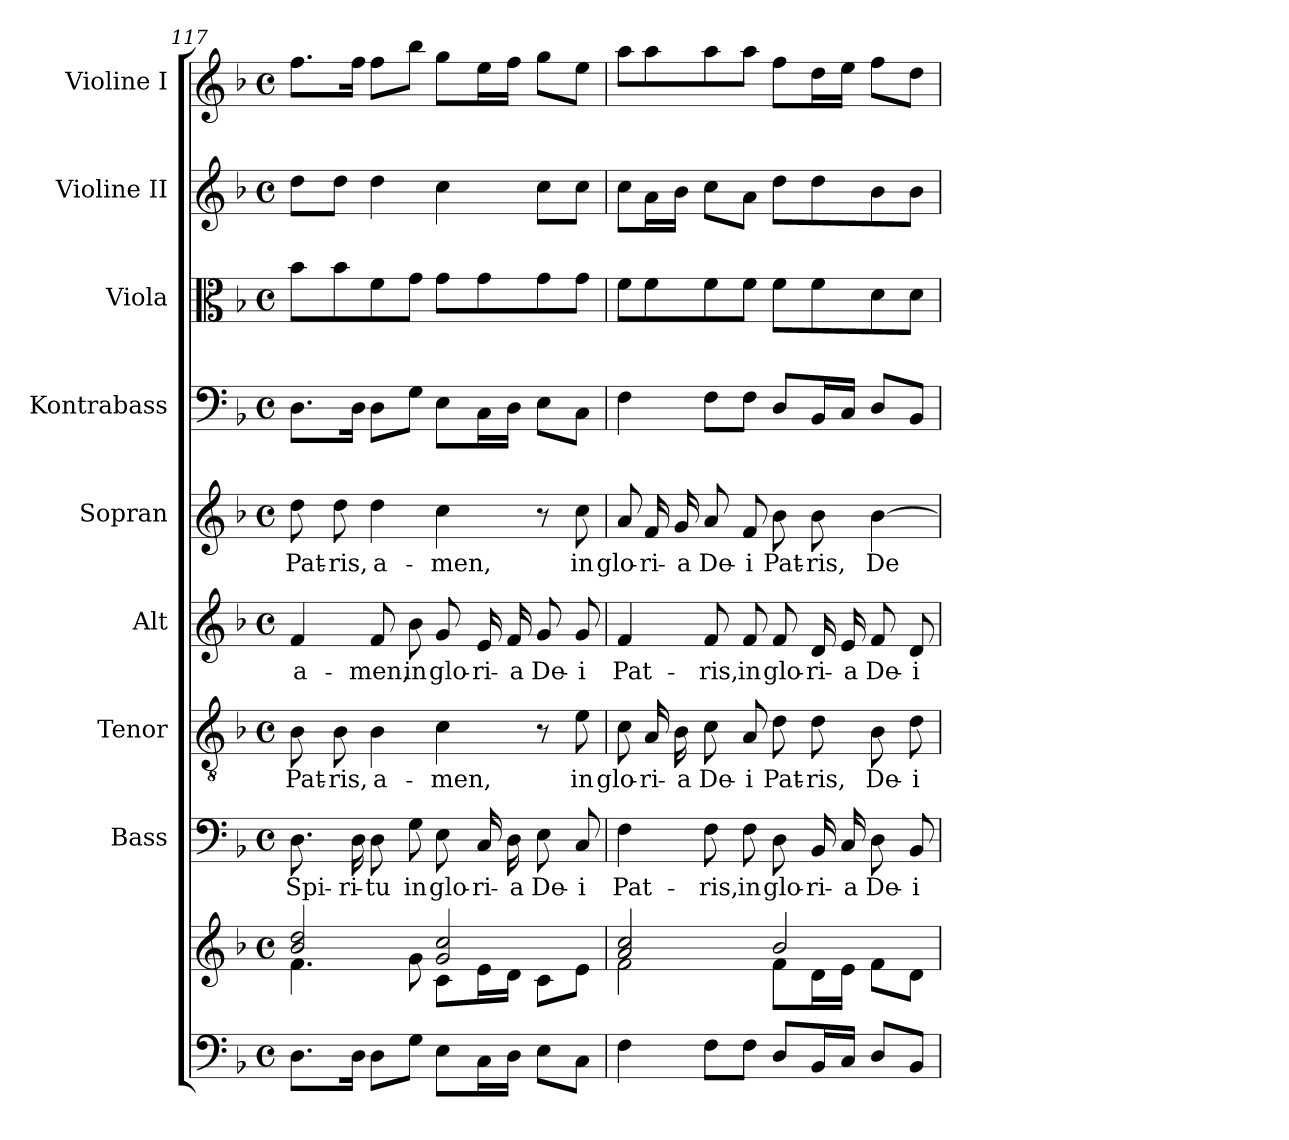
**kern	**kern	**kern	**text	**kern	**text	**kern	**text	**kern	**text	**kern	**kern	**kern	**kern
*part9	*part9	*part8	*part8	*part7	*part7	*part6	*part6	*part5	*part5	*part4	*part3	*part2	*part1
*staff10	*staff9	*staff8	*staff8	*staff7	*staff7	*staff6	*staff6	*staff5	*staff5	*staff4	*staff3	*staff2	*staff1
*	*	*I"Bass	*	*I"Tenor	*	*I"Alt	*	*I"Sopran	*	*I"Kontrabass	*I"Viola	*I"Violine II	*I"Violine I
*	*	*I'B.	*	*I'T.	*	*I'A.	*	*I'S.	*	*I'Kb.	*I'Vla.	*I'Vl. II	*I'Vl. I
!!LO:PB:g=z
*clefF4	*clefG2	*clefF4	*	*clefGv2	*	*clefG2	*	*clefG2	*	*clefF4	*clefC3	*clefG2	*clefG2
*	*	*	*	*	*	*	*	*	*	*ITrd7c12	*	*	*
*k[b-]	*k[b-]	*k[b-]	*	*k[b-]	*	*k[b-]	*	*k[b-]	*	*k[b-]	*k[b-]	*k[b-]	*k[b-]
*F:	*F:	*F:	*	*F:	*	*F:	*	*F:	*	*F:	*F:	*F:	*F:
*M4/4	*M4/4	*M4/4	*	*M4/4	*	*M4/4	*	*M4/4	*	*M4/4	*M4/4	*M4/4	*M4/4
*met(c)	*met(c)	*met(c)	*	*met(c)	*	*met(c)	*	*met(c)	*	*met(c)	*met(c)	*met(c)	*met(c)
=117	=117	=117	=117	=117	=117	=117	=117	=117	=117	=117	=117	=117	=117
*	*^	*	*	*	*	*	*	*	*	*	*	*	*
!	!	!	!	!LO:LY:b	!	!LO:LY:b	!	!LO:LY:b	!	!LO:LY:b	!	!	!	!
8.D\L	2b-/ 2dd/	4.f\	8.D\	Spi-	8B-\	-Pat-	4f/	a-	8dd\	Pat-	8.DD\L	8b-\L	8dd\L	8.ff\L
!	!	!	!	!	!	!LO:LY:b	!	!	!	!LO:LY:b	!	!	!	!
.	.	.	.	.	8B-\	-ris,	.	.	8dd\	-ris,	.	8b-\	8dd\J	.
!	!	!	!	!LO:LY:b	!	!	!	!	!	!	!	!	!	!
16D\Jk	.	.	16D\	-ri-	.	.	.	.	.	.	16DD\Jk	.	.	16ff\Jk
!	!	!	!	!LO:LY:b	!	!LO:LY:b	!	!LO:LY:b	!	!LO:LY:b	!	!	!	!
8D\L	.	.	8D\	-tu	4B-\	a-	8f/	-men,	4dd\	a-	8DD\L	8f\	4dd\	8ff\L
!	!	!	!	!LO:LY:b	!	!	!	!LO:LY:b	!	!	!	!	!	!
8G\J	.	8g\	8G\	in	.	.	8b-\	in	.	.	8GG\J	8g\J	.	8bb-\J
!	!	!	!	!LO:LY:b	!	!LO:LY:b	!	!LO:LY:b	!	!LO:LY:b	!	!	!	!
8E\L	2g/ 2cc/	8c\L	8E\	glo-	4c\	-men,	8g/	glo-	4cc\	-men,	8EE\L	8g\L	4cc\	8gg\L
!	!	!	!	!LO:LY:b	!	!	!	!LO:LY:b	!	!	!	!	!	!
16C\L	.	16e\L	16C/	-ri-	.	.	16e/	-ri-	.	.	16CC\L	8g\	.	16ee\L
!	!	!	!	!LO:LY:b	!	!	!	!LO:LY:b	!	!	!	!	!	!
16D\JJ	.	16d\JJ	16D\	-a	.	.	16f/	-a	.	.	16DD\JJ	.	.	16ff\JJ
!	!	!	!	!LO:LY:b	!	!	!	!LO:LY:b	!	!	!	!	!	!
8E\L	.	8c\L	8E\	De-	8r	.	8g/	De-	8r	.	8EE\L	8g\	8cc\L	8gg\L
!	!	!	!	!LO:LY:b	!	!LO:LY:b	!	!LO:LY:b	!	!LO:LY:b	!	!	!	!
8C\J	.	8e\J	8C/	-i	8e\	in	8g/	-i	8cc\	in	8CC\J	8g\J	8cc\J	8ee\J
=118	=118	=118	=118	=118	=118	=118	=118	=118	=118	=118	=118	=118	=118	=118
!	!	!	!	!LO:LY:b	!	!LO:LY:b	!	!LO:LY:b	!	!LO:LY:b	!	!	!	!
4F\	2a/ 2cc/	2f\	4F\	Pat-	8c\	glo-	4f/	Pat-	8a/	glo-	4FF\	8f\L	8cc\L	8aa\L
!	!	!	!	!	!	!LO:LY:b	!	!	!	!LO:LY:b	!	!	!	!
.	.	.	.	.	16A/	-ri-	.	.	16f/	-ri-	.	8f\	16a\L	8aa\
!	!	!	!	!	!	!LO:LY:b	!	!	!	!LO:LY:b	!	!	!	!
.	.	.	.	.	16B-\	-a	.	.	16g/	-a	.	.	16b-\JJ	.
!	!	!	!	!LO:LY:b	!	!LO:LY:b	!	!LO:LY:b	!	!LO:LY:b	!	!	!	!
8F\L	.	.	8F\	-ris,	8c\	De-	8f/	-ris,	8a/	De-	8FF\L	8f\	8cc\L	8aa\
!	!	!	!	!LO:LY:b	!	!LO:LY:b	!	!LO:LY:b	!	!LO:LY:b	!	!	!	!
8F\J	.	.	8F\	in	8A/	-i	8f/	in	8f/	-i	8FF\J	8f\J	8a\J	8aa\J
!	!	!	!	!LO:LY:b	!	!LO:LY:b	!	!LO:LY:b	!	!LO:LY:b	!	!	!	!
8D/L	2b-/	8f\L	8D\	glo-	8d\	Pat-	8f/	glo-	8b-\	Pat-	8DD/L	8f\L	8dd\L	8ff\L
!	!	!	!	!LO:LY:b	!	!LO:LY:b	!	!LO:LY:b	!	!LO:LY:b	!	!	!	!
16BB-/L	.	16d\L	16BB-/	-ri-	8d\	-ris,	16d/	-ri-	8b-\	-ris,	16BBB-/L	8f\	8dd\	16dd\L
!	!	!	!	!LO:LY:b	!	!	!	!LO:LY:b	!	!	!	!	!	!
16C/JJ	.	16e\JJ	16C/	-a	.	.	16e/	-a	.	.	16CC/JJ	.	.	16ee\JJ
!	!	!	!	!LO:LY:b	!	!LO:LY:b	!	!LO:LY:b	!	!LO:LY:b	!	!	!	!
8D/L	.	8f\L	8D\	De-	8B-\	De-	8f/	De-	[4b-\	De-	8DD/L	8d\	8b-\	8ff\L
!	!	!	!	!LO:LY:b	!	!LO:LY:b	!	!LO:LY:b	!	!	!	!	!	!
8BB-/J	.	8d\J	8BB-/	-i	8d\	-i	8d/	-i	.	.	8BBB-/J	8d\J	8b-\J	8dd\J
*	*v	*v	*	*	*	*	*	*	*	*	*	*	*	*
=	=	=	=	=	=	=	=	=	=	=	=	=	=
*-	*-	*-	*-	*-	*-	*-	*-	*-	*-	*-	*-	*-	*-
